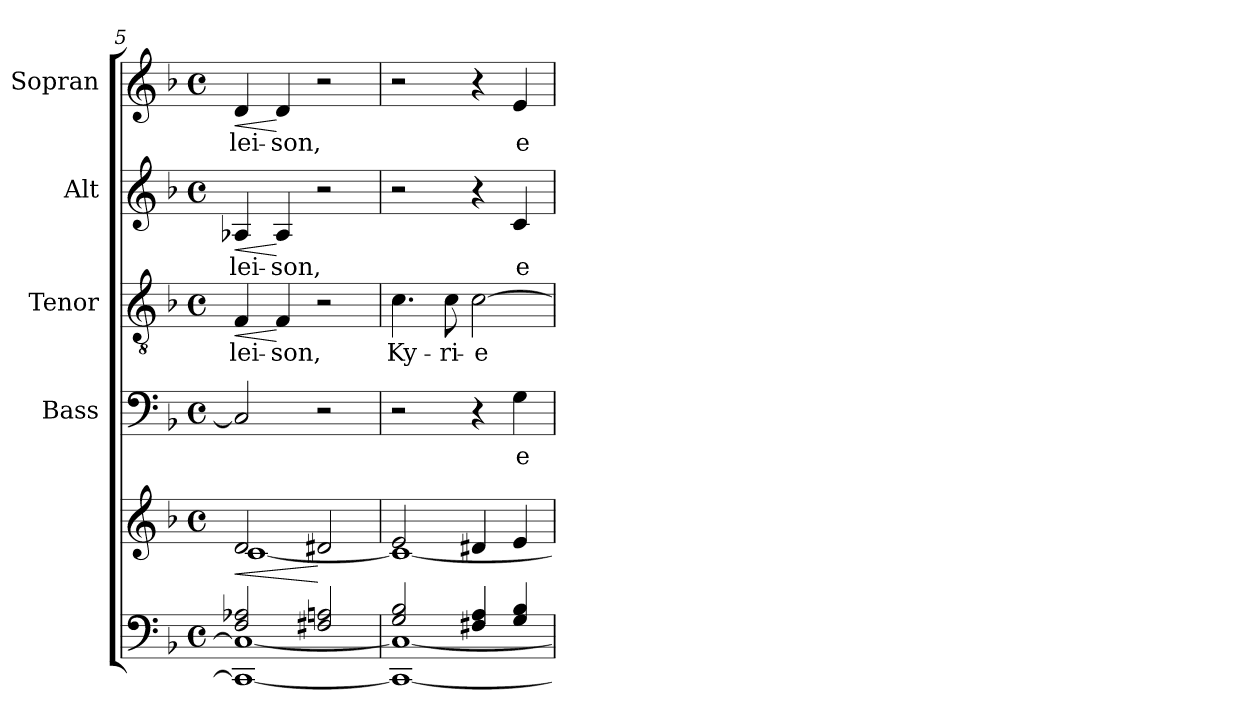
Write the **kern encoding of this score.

**kern	**kern	**dynam	**kern	**text	**kern	**text	**dynam	**kern	**text	**dynam	**kern	**text	**dynam
*part5	*part5	*part5	*part4	*part4	*part3	*part3	*part3	*part2	*part2	*part2	*part1	*part1	*part1
*staff6	*staff5	*staff5/6	*staff4	*staff4	*staff3	*staff3	*staff3	*staff2	*staff2	*staff2	*staff1	*staff1	*staff1
*	*	*	*I"Bass	*	*I"Tenor	*	*	*I"Alt	*	*	*I"Sopran	*	*
*	*	*	*I'B.	*	*I'T.	*	*	*I'A.	*	*	*I'S.	*	*
*clefF4	*clefG2	*	*clefF4	*	*clefGv2	*	*	*clefG2	*	*	*clefG2	*	*
*k[b-]	*k[b-]	*	*k[b-]	*	*k[b-]	*	*	*k[b-]	*	*	*k[b-]	*	*
*F:	*F:	*	*F:	*	*F:	*	*	*F:	*	*	*F:	*	*
*M4/4	*M4/4	*	*M4/4	*	*M4/4	*	*	*M4/4	*	*	*M4/4	*	*
*met(c)	*met(c)	*	*met(c)	*	*met(c)	*	*	*met(c)	*	*	*met(c)	*	*
=5	=5	=5	=5	=5	=5	=5	=5	=5	=5	=5	=5	=5	=5
*^	*	*	*	*	*	*	*	*	*	*	*	*	*
!	!	!	!LO:HP:b	!	!	!	!LO:LY:b	!LO:HP:b	!	!LO:LY:b	!LO:HP:b	!	!LO:LY:b	!LO:HP:b
*	*	*^	*	*	*	*	*	*	*	*	*	*	*	*
2F/ 2A-X/	1CC_ 1C_	2d/	[<1c	<	2C/]	.	4F/	-lei-	<	4A-X/	-lei-	<	4d/	-lei-	<
!	!	!	!	!	!	!	!	!LO:LY:b	!	!	!LO:LY:b	!	!	!LO:LY:b	!
.	.	.	.	.	.	.	4F/	-son,	[	4A-/	-son,	[	4d/	-son,	[
2F#X/ 2An/	.	2d#X/	.	[	2r	.	2r	.	.	2r	.	.	2r	.	.
=6	=6	=6	=6	=6	=6	=6	=6	=6	=6	=6	=6	=6	=6	=6	=6
!	!	!	!	!	!	!	!	!LO:LY:b	!	!	!	!	!	!	!
2G/ 2B-/	1CC_ 1C_	2e/	1c_	.	2r	.	4.c\	Ky-	.	2r	.	.	2r	.	.
!	!	!	!	!	!	!	!	!LO:LY:b	!	!	!	!	!	!	!
.	.	.	.	.	.	.	8c\	-ri-	.	.	.	.	.	.	.
!	!	!	!	!	!	!	!	!LO:LY:b	!	!	!	!	!	!	!
4F#X/ 4A/	.	4d#X/	.	.	4r	.	[2c\	-e	.	4r	.	.	4r	.	.
!	!	!	!	!	!	!LO:LY:b	!	!	!	!	!LO:LY:b	!	!	!LO:LY:b	!
4G/ 4B-/	.	4e/	.	.	4G\	e-	.	.	.	4c/	e-	.	4e/	e-	.
*v	*v	*	*	*	*	*	*	*	*	*	*	*	*	*	*
*	*v	*v	*	*	*	*	*	*	*	*	*	*	*	*
=	=	=	=	=	=	=	=	=	=	=	=	=	=
*-	*-	*-	*-	*-	*-	*-	*-	*-	*-	*-	*-	*-	*-
